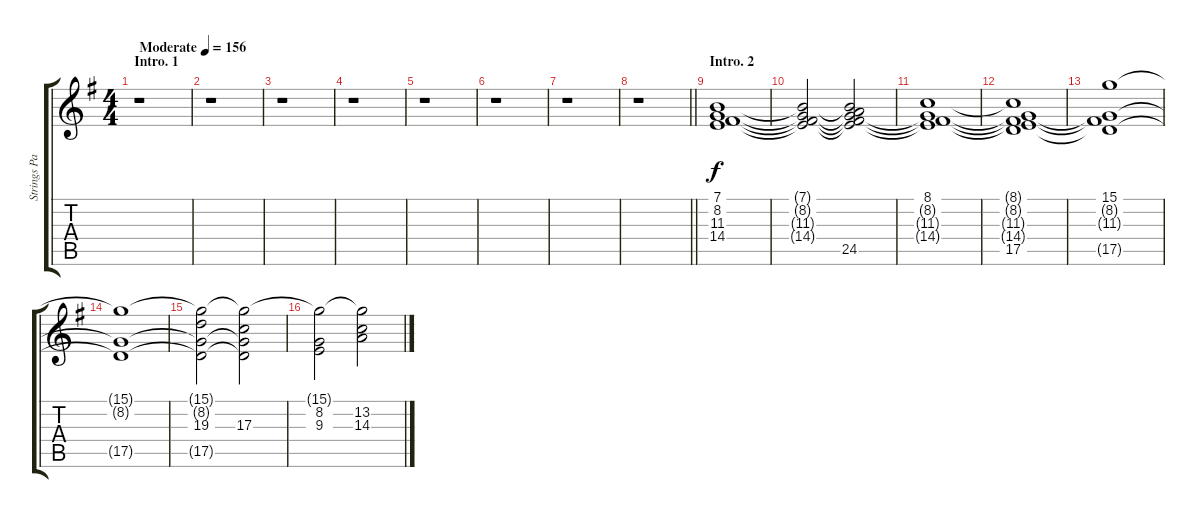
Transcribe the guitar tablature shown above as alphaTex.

\track ("Strings Pad I" "Strings Pa") {instrument stringensemble1}
\staff {score tabs}
\tuning (E4 B3 G3 D3 A2 E2) {hide}
\ts (4 4)
\section ("" "Intro. 1")
\tempo (156 "Moderate")
\clef g2
\ks g
r.1{dy f instrument stringensemble1} |
r.1 |
r.1 |
r.1 |
r.1 |
r.1 |
r.1 |
\barLineRight lightlight
r.1 |
\section ("" "Intro. 2")
(7.1 8.2 11.3 14.4).1 |
(7.1{t} 8.2{t} 11.3{t} 14.4{t}).2 (7.1{t} 8.2{t} 11.3{t} 14.4{t} 24.5).2 |
(8.1 8.2{t} 11.3{t} 14.4{t}).1 |
(8.1{t} 8.2{t} 11.3{t} 14.4{t} 17.5).1 |
(15.1 8.2{t} 11.3{t} 17.5{t}).1 |
(15.1{t} 8.2{t} 17.5{t}).1 |
(15.1{t} 8.2{t} 19.3 17.5{t}).2 (15.1{t} 8.2{t} 17.3 17.5{t}).2 |
(15.1{t} 8.2 9.3).2 (15.1{t} 13.2 14.3).2
